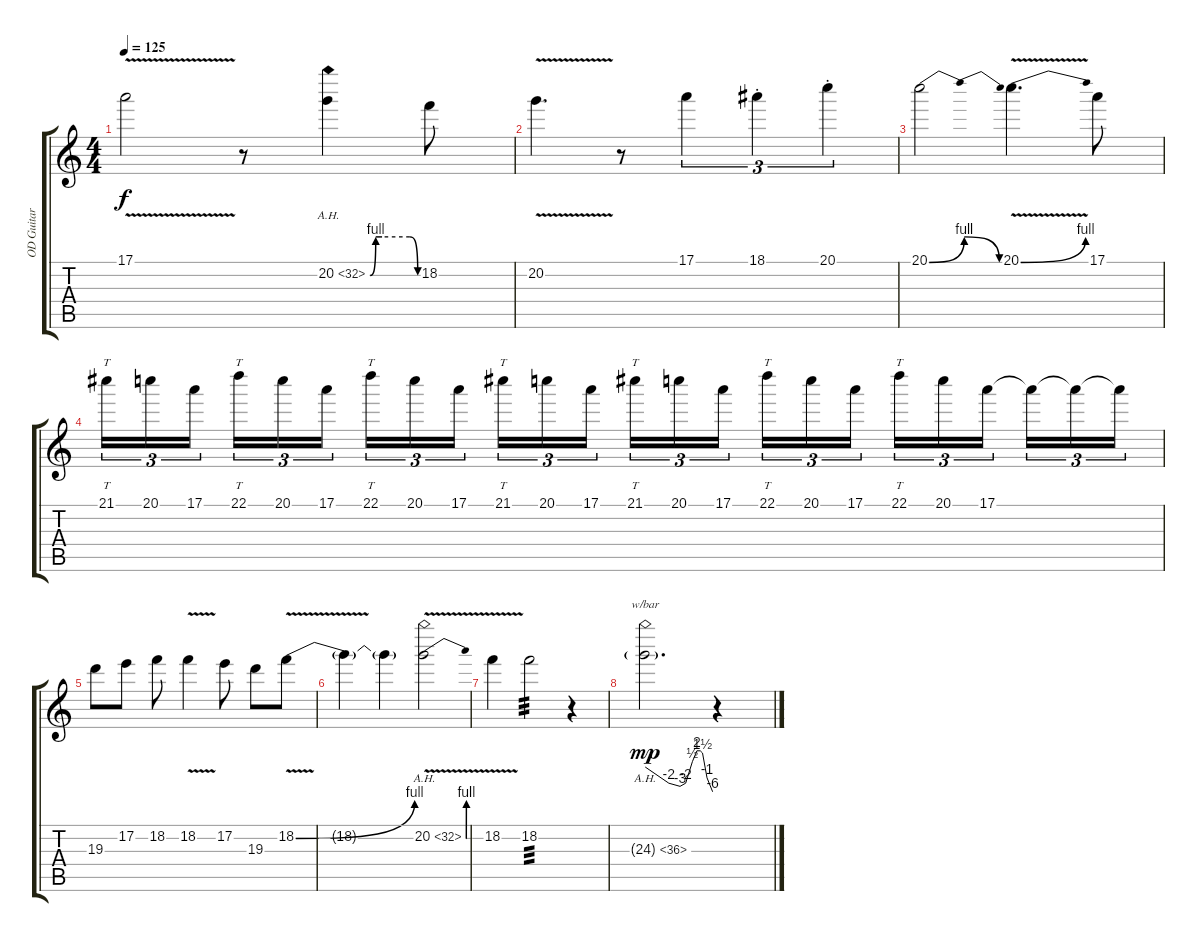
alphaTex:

\track ("OD Guitar" "OD Guitar") {instrument overdrivenguitar}
\staff {score tabs}
\tuning (E4 B3 G3 D3 A2 E2) {hide}
\ts (4 4)
\tempo 125
\clef g2
\ks c
17.1{v}.2{dy f} r.8 20.2{be (custom 0 0 7 4 15 4 50 4 60 0) ah 12}.4 18.2.8 |
20.2{v}.4{d} r.8 17.1.4{tu (3 2)} 18.1{st}.4{tu (3 2)} 20.1{st}.4{tu (3 2)} |
20.1{be (bendrelease 0 0 10 4 40 4 60 0)}.2 20.1{be (bend 0 0 60 4) v}.4{d} 17.1.8 |
21.1.16{tt tu (3 2)} 20.1.16{tu (3 2)} 17.1.16{tu (3 2) beam splitsecondary} 22.1.16{tt tu (3 2)} 20.1.16{tu (3 2)} 17.1.16{tu (3 2)} 22.1.16{tt tu (3 2)} 20.1.16{tu (3 2)} 17.1.16{tu (3 2) beam splitsecondary} 21.1.16{tt tu (3 2)} 20.1.16{tu (3 2)} 17.1.16{tu (3 2)} 21.1.16{tt tu (3 2)} 20.1.16{tu (3 2)} 17.1.16{tu (3 2) beam splitsecondary} 22.1.16{tt tu (3 2)} 20.1.16{tu (3 2)} 17.1.16{tu (3 2)} 22.1.16{tt tu (3 2)} 20.1.16{tu (3 2)} 17.1.16{tu (3 2) beam splitsecondary} 17.1{t}.16{tu (3 2)} 17.1{t}.16{tu (3 2)} 17.1{t}.16{tu (3 2)} |
19.3.8 17.2.8 18.2.8 18.2{v}.4 17.2.8 19.3.8 18.2{be (bend 0 0 60 4) v}.8 |
18.2{t}.4 18.2{t}.4 20.2{be (bend 0 0 60 4) ah 12 v}.2 |
18.2{v}.4 18.2.2{tp 3} r.4 |
24.3{ah 12 g}.2{d tbe (custom default 0 0 21 -8 31 -12 36 -8 42 2 46 8 49 8 51 6 55 -4 60 -24) dy mp} r.4
